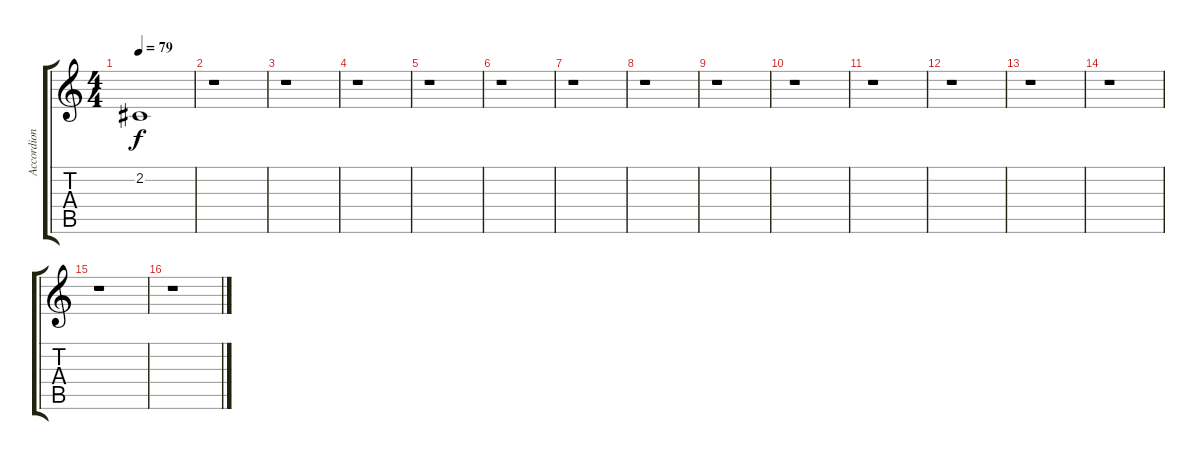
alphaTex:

\track ("Accordion" "Accordion") {instrument tangoaccordion}
\staff {score tabs}
\tuning (E4 B3 G3 D3 A2 E2) {hide}
\ts (4 4)
\tempo 79
\clef g2
\ks c
2.2.1{dy f} |
r.1 |
r.1 |
r.1 |
r.1 |
r.1 |
r.1 |
r.1 |
r.1 |
r.1 |
r.1 |
r.1 |
r.1 |
r.1 |
r.1 |
r.1
